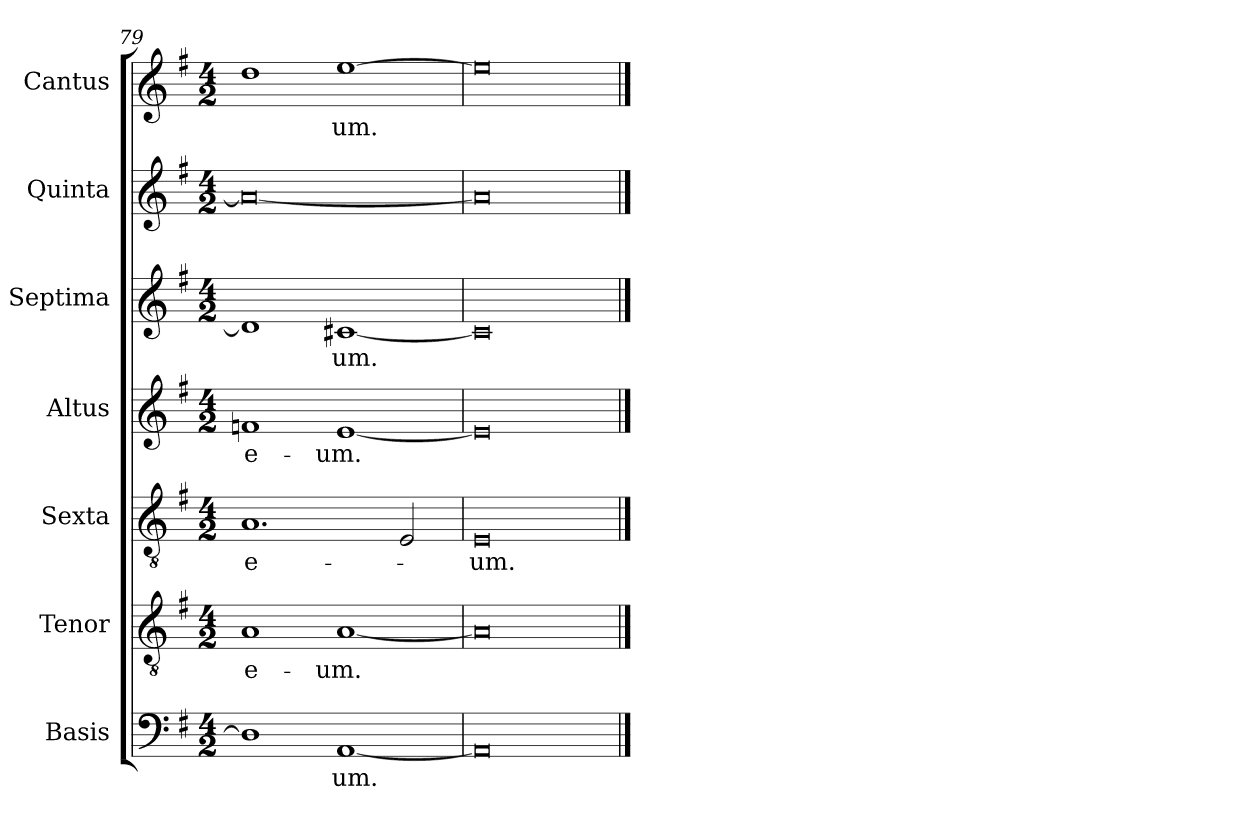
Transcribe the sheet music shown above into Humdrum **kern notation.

**kern	**text	**kern	**text	**kern	**text	**kern	**text	**kern	**text	**kern	**text	**kern	**text
*part7	*part7	*part6	*part6	*part5	*part5	*part4	*part4	*part3	*part3	*part2	*part2	*part1	*part1
*staff7	*staff7	*staff6	*staff6	*staff5	*staff5	*staff4	*staff4	*staff3	*staff3	*staff2	*staff2	*staff1	*staff1
*I"Basis	*	*I"Tenor	*	*I"Sexta	*	*I"Altus	*	*I"Septima	*	*I"Quinta	*	*I"Cantus	*
*I'B	*	*I'T	*	*	*	*I'A	*	*	*	*	*	*I'C	*
*clefF4	*	*clefGv2	*	*clefGv2	*	*clefG2	*	*clefG2	*	*clefG2	*	*clefG2	*
*k[f#]	*	*k[f#]	*	*k[f#]	*	*k[f#]	*	*k[f#]	*	*k[f#]	*	*k[f#]	*
*G:	*	*G:	*	*G:	*	*G:	*	*G:	*	*G:	*	*G:	*
*M4/2	*	*M4/2	*	*M4/2	*	*M4/2	*	*M4/2	*	*M4/2	*	*M4/2	*
=79	=79	=79	=79	=79	=79	=79	=79	=79	=79	=79	=79	=79	=79
!	!	!	!LO:LY:b	!	!LO:LY:b	!	!LO:LY:b	!	!	!	!	!	!
1D]	.	1A	e-	1.A	e-	1fn	e-	1d]	.	0a_	.	1dd	.
!	!LO:LY:b	!	!LO:LY:b	!	!	!	!LO:LY:b	!	!LO:LY:b	!	!	!	!LO:LY:b
[1AA	-um.	[1A	-um.	.	.	[1e	-um.	[1c#X	-um.	.	.	[1ee	-um.
.	.	.	.	2E/	.	.	.	.	.	.	.	.	.
=80	=80	=80	=80	=80	=80	=80	=80	=80	=80	=80	=80	=80	=80
!	!	!	!	!	!LO:LY:b	!	!	!	!	!	!	!	!
0AA]	.	0A]	.	0E	-um.	0e]	.	0c#]	.	0a]	.	0ee]	.
==	==	==	==	==	==	==	==	==	==	==	==	==	==
*-	*-	*-	*-	*-	*-	*-	*-	*-	*-	*-	*-	*-	*-
